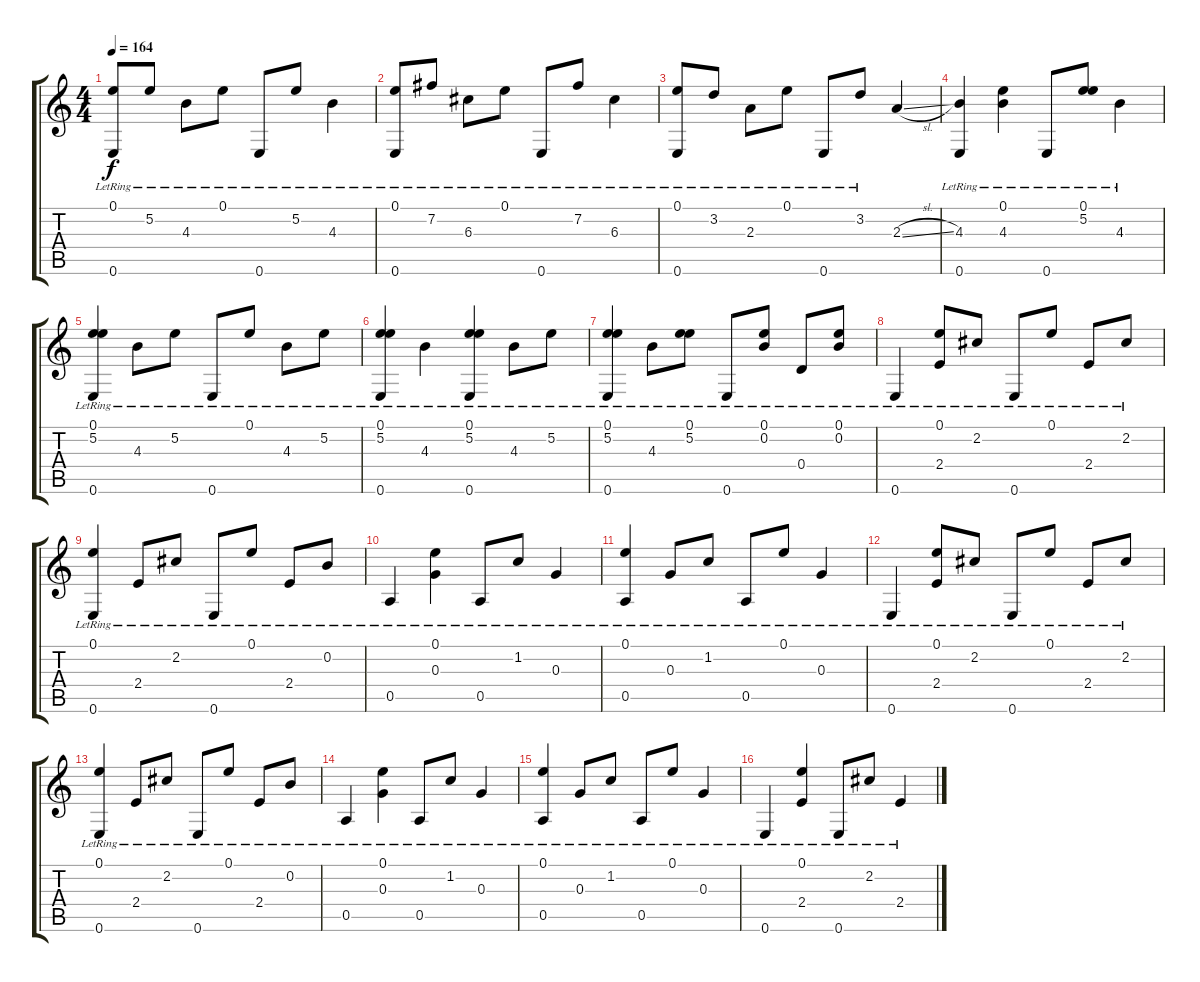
\track "" {instrument acousticguitarsteel}
\staff {score tabs}
\tuning (E4 B3 G3 D3 A2 E2) {hide}
\ts (4 4)
\tempo 164
\clef g2
\ks c
(0.1{lr} 0.6{lr}).8{dy f} 5.2{lr}.8 4.3{lr}.8 0.1{lr}.8 0.6{lr}.8 5.2{lr}.8 4.3{lr}.4 |
(0.1{lr} 0.6{lr}).8 7.2{lr}.8 6.3{lr}.8 0.1{lr}.8 0.6{lr}.8 7.2{lr}.8 6.3{lr}.4 |
(0.1{lr} 0.6{lr}).8 3.2{lr}.8 2.3{lr}.8 0.1{lr}.8 0.6{lr}.8 3.2{lr}.8 2.3{sl}.4 |
(4.3{lr} 0.6{lr}).4 (0.1{lr} 4.3{lr}).4 0.6{lr}.8 (0.1{lr} 5.2{lr}).8 4.3{lr}.4 |
(0.1{lr} 5.2{lr} 0.6{lr}).4 4.3{lr}.8 5.2{lr}.8 0.6{lr}.8 0.1{lr}.8 4.3{lr}.8 5.2{lr}.8 |
(0.1{lr} 5.2{lr} 0.6{lr}).4 4.3{lr}.4 (0.1{lr} 5.2{lr} 0.6{lr}).4 4.3{lr}.8 5.2{lr}.8 |
(0.1{lr} 5.2{lr} 0.6{lr}).4 4.3{lr}.8 (0.1{lr} 5.2{lr}).8 0.6{lr}.8 (0.1{lr} 0.2{lr}).8 0.4{lr}.8 (0.1{lr} 0.2{lr}).8 |
0.6{lr}.4 (0.1{lr} 2.4{lr}).8 2.2{lr}.8 0.6{lr}.8 0.1{lr}.8 2.4{lr}.8 2.2{lr}.8 |
(0.1{lr} 0.6{lr}).4 2.4{lr}.8 2.2{lr}.8 0.6{lr}.8 0.1{lr}.8 2.4{lr}.8 0.2{lr}.8 |
0.5{lr}.4 (0.1{lr} 0.3{lr}).4 0.5{lr}.8 1.2{lr}.8 0.3{lr}.4 |
(0.1{lr} 0.5{lr}).4 0.3{lr}.8 1.2{lr}.8 0.5{lr}.8 0.1{lr}.8 0.3{lr}.4 |
0.6{lr}.4 (0.1{lr} 2.4{lr}).8 2.2{lr}.8 0.6{lr}.8 0.1{lr}.8 2.4{lr}.8 2.2{lr}.8 |
(0.1{lr} 0.6{lr}).4 2.4{lr}.8 2.2{lr}.8 0.6{lr}.8 0.1{lr}.8 2.4{lr}.8 0.2{lr}.8 |
0.5{lr}.4 (0.1{lr} 0.3{lr}).4 0.5{lr}.8 1.2{lr}.8 0.3{lr}.4 |
(0.1{lr} 0.5{lr}).4 0.3{lr}.8 1.2{lr}.8 0.5{lr}.8 0.1{lr}.8 0.3{lr}.4 |
0.6{lr}.4 (0.1{lr} 2.4{lr}).4 0.6{lr}.8 2.2{lr}.8 2.4{lr}.4
